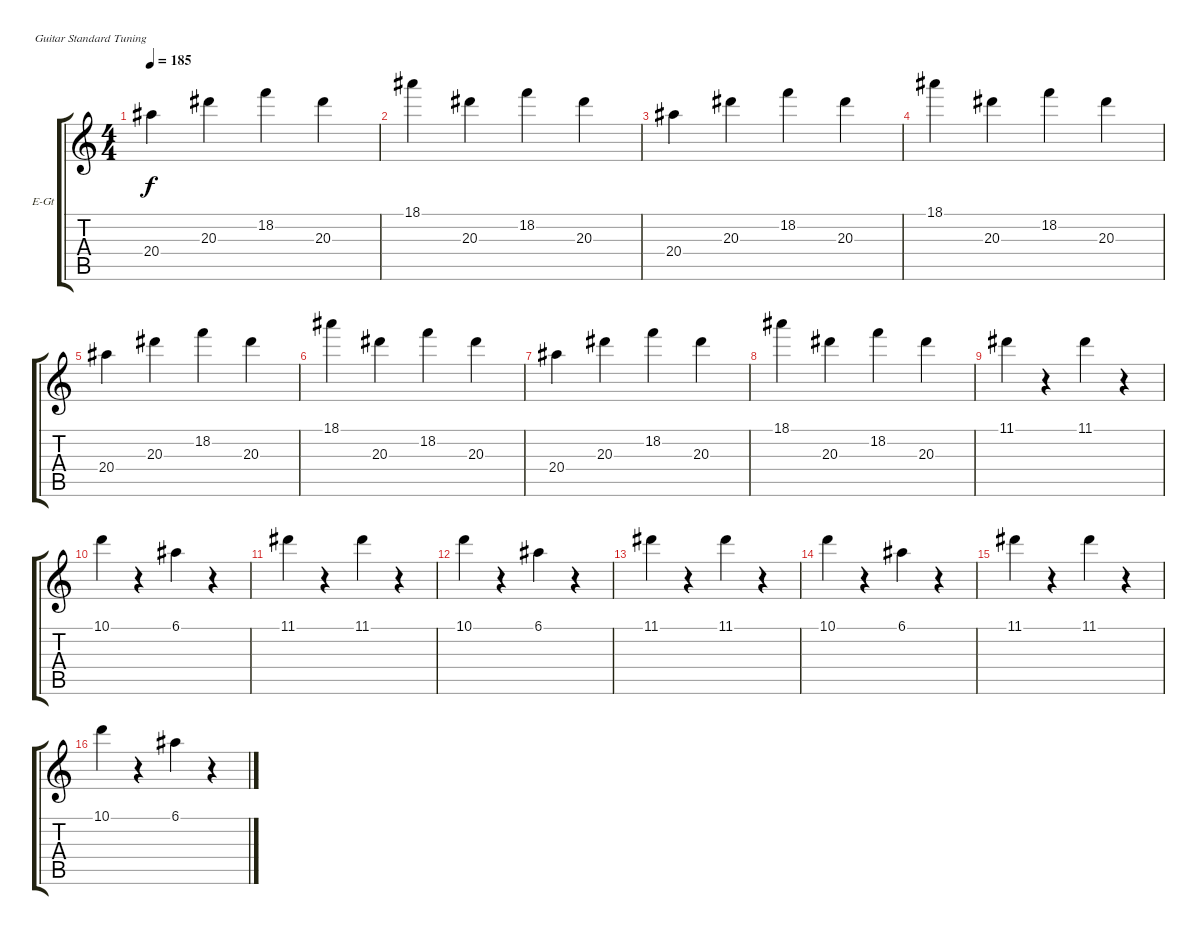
\defaultSystemsLayout 4
\bracketExtendMode groupsimilarinstruments
\firstSystemTrackNameOrientation horizontal
\otherSystemsTrackNameOrientation horizontal
\track ("Jeff Stinco " "E-Gt") {instrument electricguitarclean}
\staff {score tabs}
\tuning (E4 B3 G3 D3 A2 E2)
\ts (4 4)
\tempo 185
\clef g2
\ks c
20.4.4{dy f} 20.3.4 18.2.4 20.3.4 |
18.1.4 20.3.4 18.2.4 20.3.4 |
20.4.4 20.3.4 18.2.4 20.3.4 |
18.1.4 20.3.4 18.2.4 20.3.4 |
20.4.4 20.3.4 18.2.4 20.3.4 |
18.1.4 20.3.4 18.2.4 20.3.4 |
20.4.4 20.3.4 18.2.4 20.3.4 |
18.1.4 20.3.4 18.2.4 20.3.4 |
11.1.4 r.4 11.1.4 r.4 |
10.1.4 r.4 6.1.4 r.4 |
11.1.4 r.4 11.1.4 r.4 |
10.1.4 r.4 6.1.4 r.4 |
11.1.4 r.4 11.1.4 r.4 |
10.1.4 r.4 6.1.4 r.4 |
11.1.4 r.4 11.1.4 r.4 |
10.1.4 r.4 6.1.4 r.4
